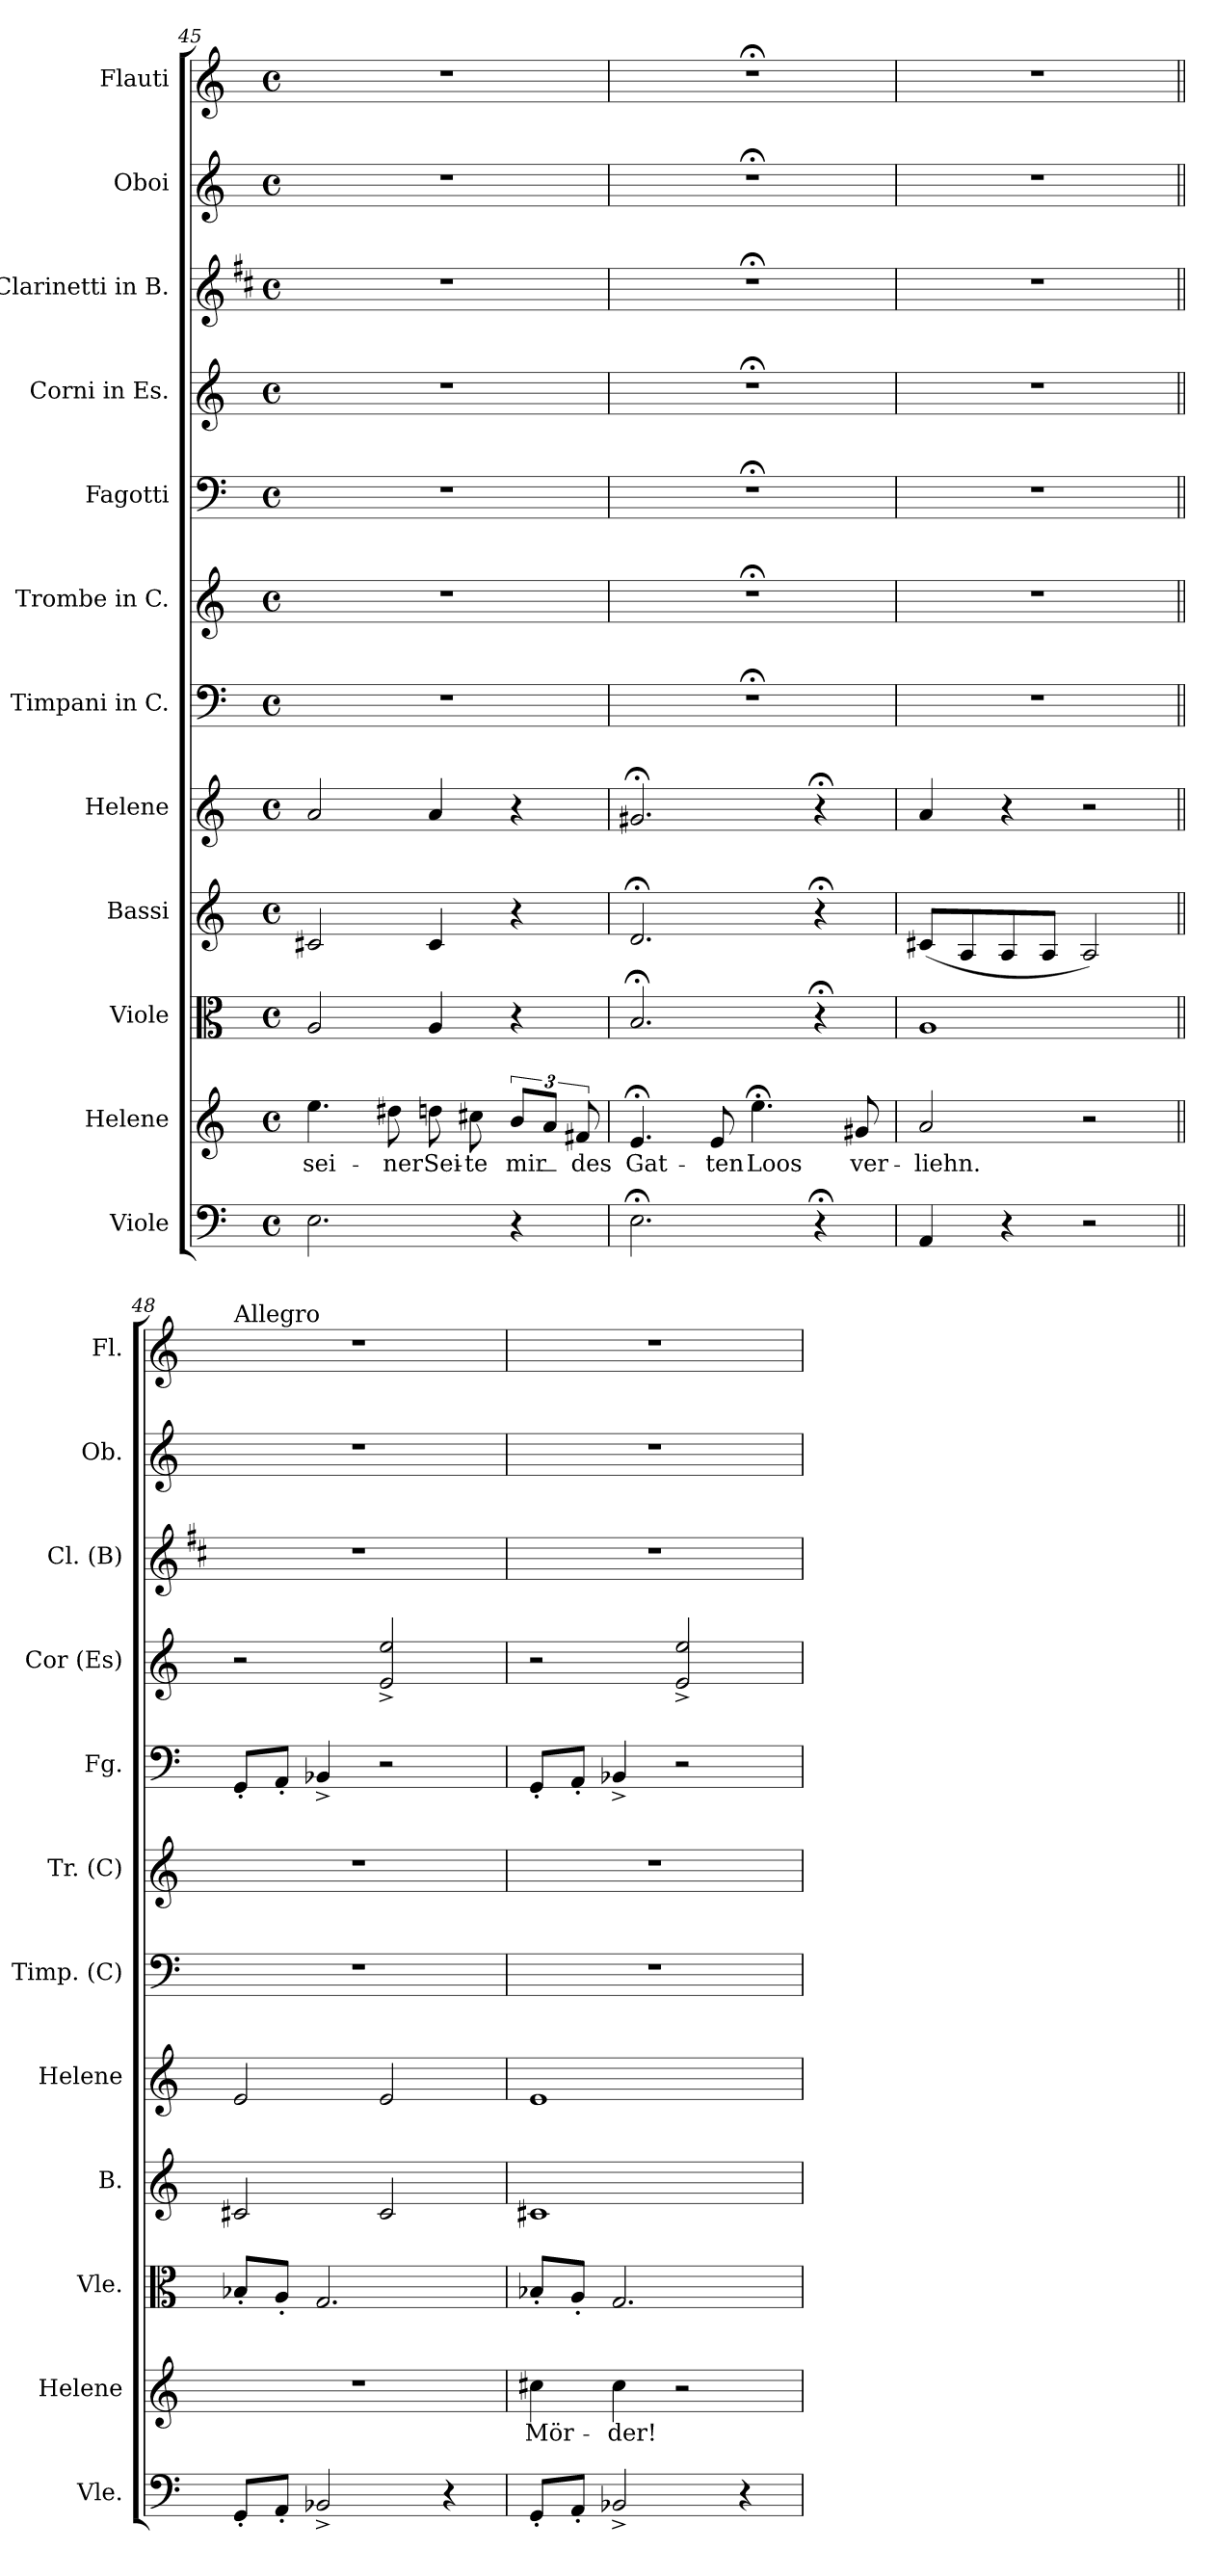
**kern	**kern	**text	**kern	**kern	**kern	**kern	**kern	**kern	**kern	**kern	**kern	**kern
*part12	*part11	*part11	*part10	*part9	*part8	*part7	*part6	*part5	*part4	*part3	*part2	*part1
*staff12	*staff11	*staff11	*staff10	*staff9	*staff8	*staff7	*staff6	*staff5	*staff4	*staff3	*staff2	*staff1
*I"Viole	*I"Helene	*	*I"Viole	*I"Bassi	*I"Helene	*I"Timpani in C.	*I"Trombe in C.	*I"Fagotti	*I"Corni in Es.	*I"Clarinetti in B.	*I"Oboi	*I"Flauti
*I'Vle.	*I'Helene	*	*I'Vle.	*I'B.	*I'Helene	*I'Timp. (C)	*I'Tr. (C)	*I'Fg.	*I'Cor (Es)	*I'Cl. (B)	*I'Ob.	*I'Fl.
*clefF4	*clefG2	*	*clefC3	*clefG2	*clefG2	*clefF4	*clefG2	*clefF4	*clefG2	*clefG2	*clefG2	*clefG2
*	*	*	*	*	*	*	*	*	*ITrd4c7	*ITrd1c2	*	*
*k[]	*k[]	*	*k[]	*k[]	*k[]	*k[]	*k[]	*k[]	*k[b-]	*k[]	*k[]	*k[]
*C:	*C:	*	*C:	*C:	*C:	*C:	*C:	*C:	*F:	*C:	*C:	*C:
*M4/4	*M4/4	*	*M4/4	*M4/4	*M4/4	*M4/4	*M4/4	*M4/4	*M4/4	*M4/4	*M4/4	*M4/4
*met(c)	*met(c)	*	*met(c)	*met(c)	*met(c)	*met(c)	*met(c)	*met(c)	*met(c)	*met(c)	*met(c)	*met(c)
=45	=45	=45	=45	=45	=45	=45	=45	=45	=45	=45	=45	=45
2.E\	4.ee\	sei-	2A/	2c#X/	2a/	1r	1r	1r	1r	1r	1r	1r
.	8dd#X\	ner	.	.	.	.	.	.	.	.	.	.
.	8ddn\	Sei-	4A/	4c#/	4a/	.	.	.	.	.	.	.
.	8cc#X\	te	.	.	.	.	.	.	.	.	.	.
4r	12b/L	mir_	4r	4r	4r	.	.	.	.	.	.	.
.	12a/J	.	.	.	.	.	.	.	.	.	.	.
.	12f#X/	des	.	.	.	.	.	.	.	.	.	.
!!LO:PB:g=z
=46	=46	=46	=46	=46	=46	=46	=46	=46	=46	=46	=46	=46
2.E;<\	4.e;</	Gat-	2.B;</	2.d;</	2.g#X;</	1r;<	1r;<	1r;<	1r;<	1r;<	1r;<	1r;<
.	8e/	ten	.	.	.	.	.	.	.	.	.	.
.	4.ee;<\	Loos	.	.	.	.	.	.	.	.	.	.
4r;<	.	.	4r;<	4r;<	4r;<	.	.	.	.	.	.	.
.	8g#X/	ver-	.	.	.	.	.	.	.	.	.	.
=47	=47	=47	=47	=47	=47	=47	=47	=47	=47	=47	=47	=47
4AA/	2a/	liehn.	1A	(<8c#X/L	4a/	1r	1r	1r	1r	1r	1r	1r
.	.	.	.	8A/	.	.	.	.	.	.	.	.
4r	.	.	.	8A/	4r	.	.	.	.	.	.	.
.	.	.	.	8A/J	.	.	.	.	.	.	.	.
2r	2r	.	.	2A/)	2r	.	.	.	.	.	.	.
=48||	=48||	=48||	=48||	=48||	=48||	=48||	=48||	=48||	=48||	=48||	=48||	=48||
!	!	!	!	!	!	!	!	!	!	!	!	!LO:TX:a:t=Allegro
8GG'</L	1r	.	8B-X'</L	2c#X/	2e/	1r	1r	8GG'</L	2r	1r	1r	1r
8AA'</J	.	.	8A'</J	.	.	.	.	8AA'</J	.	.	.	.
2BB-X^</	.	.	2.G/	.	.	.	.	4BB-X^</	.	.	.	.
.	.	.	.	2c#/	2e/	.	.	2r	2A^</ 2a^</	.	.	.
4r	.	.	.	.	.	.	.	.	.	.	.	.
=49	=49	=49	=49	=49	=49	=49	=49	=49	=49	=49	=49	=49
8GG'</L	4cc#X\	Mör-	8B-X'</L	1c#X	1e	1r	1r	8GG'</L	2r	1r	1r	1r
8AA'</J	.	.	8A'</J	.	.	.	.	8AA'</J	.	.	.	.
2BB-X^</	4cc#\	der!	2.G/	.	.	.	.	4BB-X^</	.	.	.	.
.	2r	.	.	.	.	.	.	2r	2A^</ 2a^</	.	.	.
4r	.	.	.	.	.	.	.	.	.	.	.	.
=	=	=	=	=	=	=	=	=	=	=	=	=
*-	*-	*-	*-	*-	*-	*-	*-	*-	*-	*-	*-	*-
